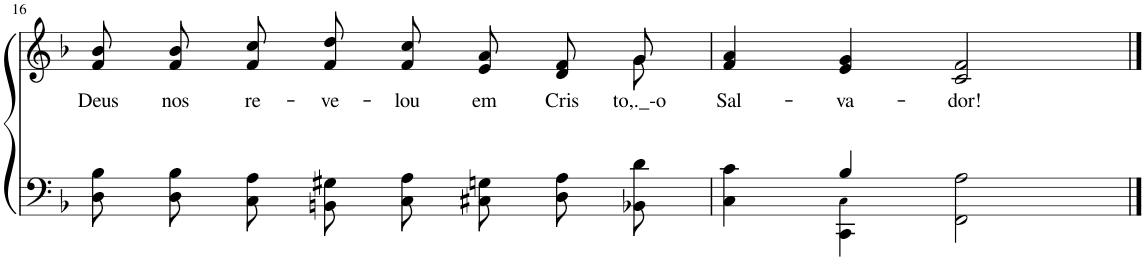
**kern	**kern	**text
*part2	*part1	*part1
*staff2	*staff1	*staff1
*I"Parte III e IV	*I"Parte I e II	*
!!LO:PB:g=z
*clefF4	*clefG2	*
*Trd-1c-2	*Trd-1c-2	*
*k[b-]	*k[b-]	*
*M4/4	*M4/4	*
=16	=16	=16
!	!	!LO:LY:b
*	*^	*
8D\ 8B-\L	8f/ 8b-/L	2..ryy	Deus
!	!	!	!LO:LY:b
8D\ 8B-\J	8f/ 8b-/J	.	nos
!	!	!	!LO:LY:b
8C\ 8A\L	8f/ 8cc/L	.	re-
!	!	!	!LO:LY:b
8BBn\ 8G#X\J	8f/ 8dd/J	.	-ve-
!	!	!	!LO:LY:b
8C\ 8A\L	8f/ 8cc/L	.	-lou
!	!	!	!LO:LY:b
8C#X\ 8Gn\J	8e/ 8a/J	.	em
!	!	!	!LO:LY:b
8D\ 8A\L	8d/ 8f/L	.	Cris-
!	!	!	!LO:LY:b
8BB-X\ 8d\J	8g/J	8g\	-to,._-o
=17	=17	=17	=17
*^	*	*	*
!	!	!	!	!LO:LY:b
*	*	*v	*v	*
4ryy	4C\ 4c\	4f/ 4a/	Sal-
!	!	!	!LO:LY:b
4B-/	4CC\ 4C!\	4e/ 4g/	-va-
!	!	!	!LO:LY:b
2ryy	2FF\ 2A\	2c/ 2f/	-dor!
*v	*v	*	*
==	==	==
*-	*-	*-
